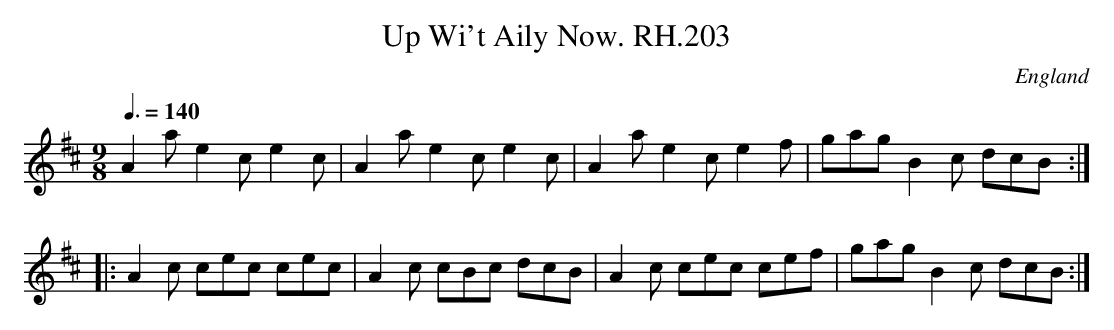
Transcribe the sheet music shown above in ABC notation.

X:1
T:Up Wi't Aily Now. RH.203
O:England
M:9/8
L:1/8
Q:3/8=140
K:D
A2a e2c e2c|A2a e2c e2c|\
A2a e2c e2f|gag B2c dcB:|
|:A2c cec cec|A2c cBc dcB|\
A2c cec cef|gag B2c dcB:|
